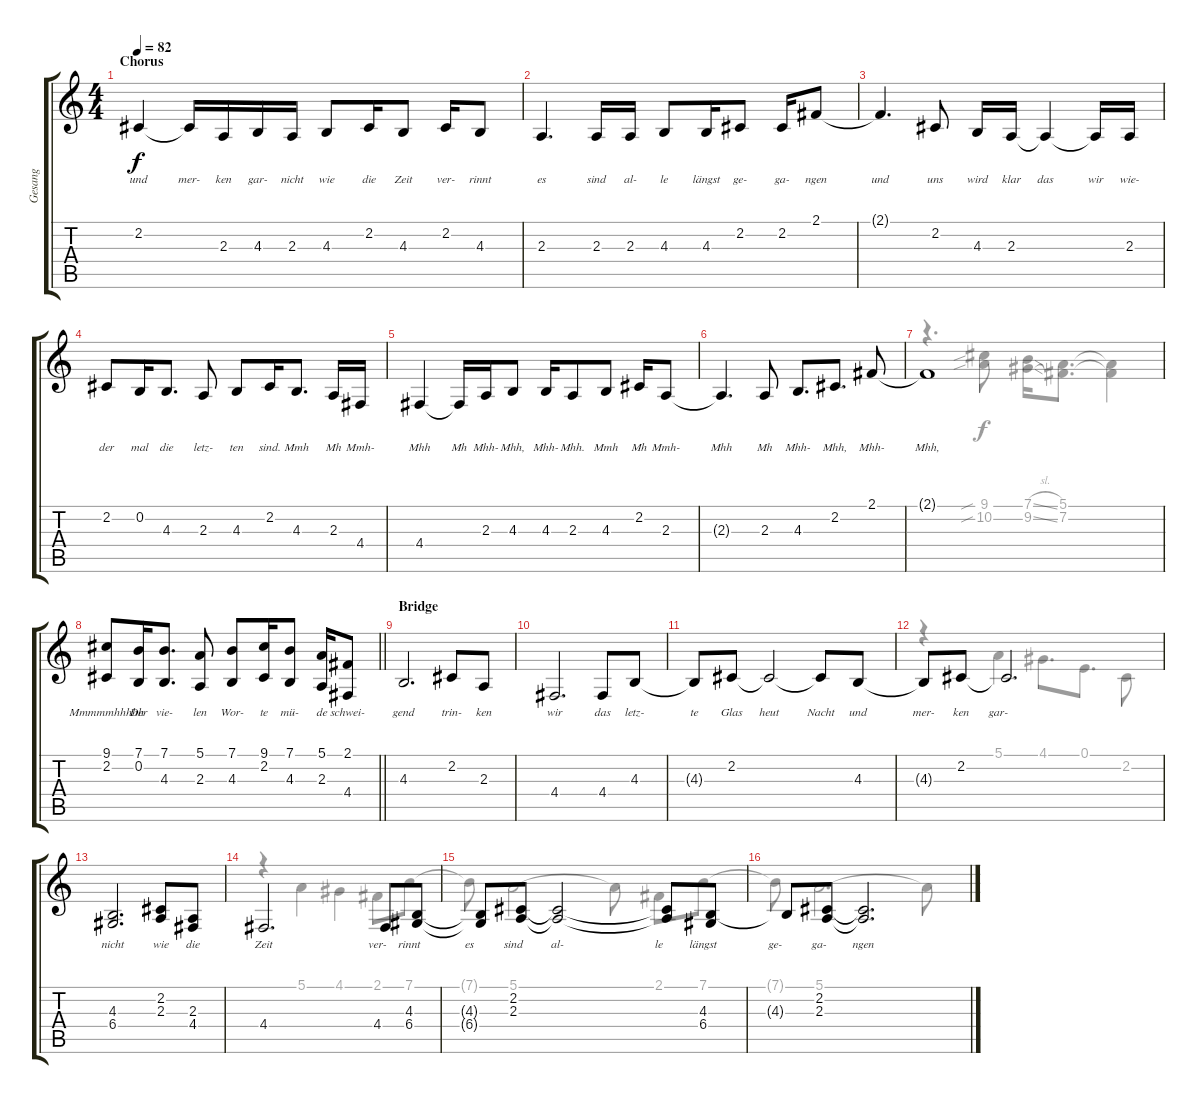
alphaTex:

\track ("Gesang" "Gesang") {instrument violin}
\staff {score tabs}
\tuning (E4 B3 G3 D3 A2 E2) {hide}
\voice
\ts (4 4)
\section ("" "Chorus")
\tempo 82
\clef g2
\ks c
2.2{t}.4{lyrics (0 "und") lyrics (1 "") lyrics (2 "") lyrics (3 "") lyrics (4 "") dy f} 2.2{t}.16{lyrics (0 "mer-") lyrics (1 "") lyrics (2 "") lyrics (3 "") lyrics (4 "")} 2.3.16{lyrics (0 "ken") lyrics (1 "") lyrics (2 "") lyrics (3 "") lyrics (4 "")} 4.3.16{lyrics (0 "gar-") lyrics (1 "") lyrics (2 "") lyrics (3 "") lyrics (4 "")} 2.3.16{lyrics (0 "nicht") lyrics (1 "") lyrics (2 "") lyrics (3 "") lyrics (4 "")} 4.3.8{lyrics (0 "wie") lyrics (1 "") lyrics (2 "") lyrics (3 "") lyrics (4 "")} 2.2.16{lyrics (0 "die") lyrics (1 "") lyrics (2 "") lyrics (3 "") lyrics (4 "")} 4.3.8{lyrics (0 "Zeit") lyrics (1 "") lyrics (2 "") lyrics (3 "") lyrics (4 "")} 2.2.16{lyrics (0 "ver-") lyrics (1 "") lyrics (2 "") lyrics (3 "") lyrics (4 "")} 4.3.8{lyrics (0 "rinnt") lyrics (1 "") lyrics (2 "") lyrics (3 "") lyrics (4 "")} |
2.3.4{d lyrics (0 "es") lyrics (1 "") lyrics (2 "") lyrics (3 "") lyrics (4 "")} 2.3.16{lyrics (0 "sind") lyrics (1 "") lyrics (2 "") lyrics (3 "") lyrics (4 "")} 2.3.16{lyrics (0 "al-") lyrics (1 "") lyrics (2 "") lyrics (3 "") lyrics (4 "")} 4.3.8{lyrics (0 "le") lyrics (1 "") lyrics (2 "") lyrics (3 "") lyrics (4 "")} 4.3.16{lyrics (0 "längst") lyrics (1 "") lyrics (2 "") lyrics (3 "") lyrics (4 "")} 2.2.8{lyrics (0 "ge-") lyrics (1 "") lyrics (2 "") lyrics (3 "") lyrics (4 "")} 2.2.16{lyrics (0 "ga-") lyrics (1 "") lyrics (2 "") lyrics (3 "") lyrics (4 "")} 2.1.8{lyrics (0 "ngen") lyrics (1 "") lyrics (2 "") lyrics (3 "") lyrics (4 "")} |
2.1{t}.4{d lyrics (0 "und") lyrics (1 "") lyrics (2 "") lyrics (3 "") lyrics (4 "")} 2.2.8{lyrics (0 "uns") lyrics (1 "") lyrics (2 "") lyrics (3 "") lyrics (4 "")} 4.3.16{lyrics (0 "wird") lyrics (1 "") lyrics (2 "") lyrics (3 "") lyrics (4 "")} 2.3.16{lyrics (0 "klar") lyrics (1 "") lyrics (2 "") lyrics (3 "") lyrics (4 "")} 2.3{t}.4{lyrics (0 "das") lyrics (1 "") lyrics (2 "") lyrics (3 "") lyrics (4 "")} 2.3{t}.16{lyrics (0 "wir") lyrics (1 "") lyrics (2 "") lyrics (3 "") lyrics (4 "")} 2.3.16{lyrics (0 "wie-") lyrics (1 "") lyrics (2 "") lyrics (3 "") lyrics (4 "")} |
2.2.8{lyrics (0 "der") lyrics (1 "") lyrics (2 "") lyrics (3 "") lyrics (4 "")} 0.2.16{lyrics (0 "mal") lyrics (1 "") lyrics (2 "") lyrics (3 "") lyrics (4 "")} 4.3.8{d lyrics (0 "die") lyrics (1 "") lyrics (2 "") lyrics (3 "") lyrics (4 "")} 2.3.8{lyrics (0 "letz-") lyrics (1 "") lyrics (2 "") lyrics (3 "") lyrics (4 "")} 4.3.8{lyrics (0 "ten") lyrics (1 "") lyrics (2 "") lyrics (3 "") lyrics (4 "")} 2.2.16{lyrics (0 "sind.") lyrics (1 "") lyrics (2 "") lyrics (3 "") lyrics (4 "")} 4.3.8{d lyrics (0 "Mmh") lyrics (1 "") lyrics (2 "") lyrics (3 "") lyrics (4 "")} 2.3.16{lyrics (0 "Mh") lyrics (1 "") lyrics (2 "") lyrics (3 "") lyrics (4 "")} 4.4.16{lyrics (0 "Mmh-") lyrics (1 "") lyrics (2 "") lyrics (3 "") lyrics (4 "")} |
4.4.4{lyrics (0 "Mhh") lyrics (1 "") lyrics (2 "") lyrics (3 "") lyrics (4 "")} 4.4{t}.16{lyrics (0 "Mh") lyrics (1 "") lyrics (2 "") lyrics (3 "") lyrics (4 "")} 2.3.16{lyrics (0 "Mhh-") lyrics (1 "") lyrics (2 "") lyrics (3 "") lyrics (4 "")} 4.3.8{lyrics (0 "Mhh,") lyrics (1 "") lyrics (2 "") lyrics (3 "") lyrics (4 "")} 4.3.16{lyrics (0 "Mhh-") lyrics (1 "") lyrics (2 "") lyrics (3 "") lyrics (4 "")} 2.3.8{lyrics (0 "Mhh.") lyrics (1 "") lyrics (2 "") lyrics (3 "") lyrics (4 "")} 4.3.8{lyrics (0 "Mmh") lyrics (1 "") lyrics (2 "") lyrics (3 "") lyrics (4 "")} 2.2.16{lyrics (0 "Mh") lyrics (1 "") lyrics (2 "") lyrics (3 "") lyrics (4 "")} 2.3.8{lyrics (0 "Mmh-") lyrics (1 "") lyrics (2 "") lyrics (3 "") lyrics (4 "")} |
2.3{t}.4{d lyrics (0 "Mhh") lyrics (1 "") lyrics (2 "") lyrics (3 "") lyrics (4 "")} 2.3.8{lyrics (0 "Mh") lyrics (1 "") lyrics (2 "") lyrics (3 "") lyrics (4 "")} 4.3.8{d lyrics (0 "Mhh-") lyrics (1 "") lyrics (2 "") lyrics (3 "") lyrics (4 "")} 2.2.8{d lyrics (0 "Mhh,") lyrics (1 "") lyrics (2 "") lyrics (3 "") lyrics (4 "")} 2.1.8{lyrics (0 "Mhh-") lyrics (1 "") lyrics (2 "") lyrics (3 "") lyrics (4 "")} |
2.1{t}.1{lyrics (0 "Mhh,") lyrics (1 "") lyrics (2 "") lyrics (3 "") lyrics (4 "")} |
\barLineRight lightlight
(9.1 2.2).8{lyrics (0 "Mmmmmhhhhh") lyrics (1 "") lyrics (2 "") lyrics (3 "") lyrics (4 "")} (7.1 0.2).16{lyrics (0 "Der") lyrics (1 "") lyrics (2 "") lyrics (3 "") lyrics (4 "")} (7.1 4.3).8{d lyrics (0 "vie-") lyrics (1 "") lyrics (2 "") lyrics (3 "") lyrics (4 "")} (5.1 2.3).8{lyrics (0 "len") lyrics (1 "") lyrics (2 "") lyrics (3 "") lyrics (4 "")} (7.1 4.3).8{lyrics (0 "Wor-") lyrics (1 "") lyrics (2 "") lyrics (3 "") lyrics (4 "")} (9.1 2.2).16{lyrics (0 "te") lyrics (1 "") lyrics (2 "") lyrics (3 "") lyrics (4 "")} (7.1 4.3).8{lyrics (0 "mü-") lyrics (1 "") lyrics (2 "") lyrics (3 "") lyrics (4 "")} (5.1 2.3).16{lyrics (0 "de") lyrics (1 "") lyrics (2 "") lyrics (3 "") lyrics (4 "")} (2.1 4.4).8{lyrics (0 "schwei-") lyrics (1 "") lyrics (2 "") lyrics (3 "") lyrics (4 "")} |
\section ("" "Bridge")
4.3.2{d lyrics (0 "gend") lyrics (1 "") lyrics (2 "") lyrics (3 "") lyrics (4 "")} 2.2.8{lyrics (0 "trin-") lyrics (1 "") lyrics (2 "") lyrics (3 "") lyrics (4 "")} 2.3.8{lyrics (0 "ken") lyrics (1 "") lyrics (2 "") lyrics (3 "") lyrics (4 "")} |
4.4.2{d lyrics (0 "wir") lyrics (1 "") lyrics (2 "") lyrics (3 "") lyrics (4 "")} 4.4.8{lyrics (0 "das") lyrics (1 "") lyrics (2 "") lyrics (3 "") lyrics (4 "")} 4.3.8{lyrics (0 "letz-") lyrics (1 "") lyrics (2 "") lyrics (3 "") lyrics (4 "")} |
4.3{t}.8{lyrics (0 "te") lyrics (1 "") lyrics (2 "") lyrics (3 "") lyrics (4 "")} 2.2.8{lyrics (0 "Glas") lyrics (1 "") lyrics (2 "") lyrics (3 "") lyrics (4 "")} 2.2{t}.2{lyrics (0 "heut") lyrics (1 "") lyrics (2 "") lyrics (3 "") lyrics (4 "")} 2.2{t}.8{lyrics (0 "Nacht") lyrics (1 "") lyrics (2 "") lyrics (3 "") lyrics (4 "")} 4.3.8{lyrics (0 "und") lyrics (1 "") lyrics (2 "") lyrics (3 "") lyrics (4 "")} |
4.3{t}.8{lyrics (0 "mer-") lyrics (1 "") lyrics (2 "") lyrics (3 "") lyrics (4 "")} 2.2.8{lyrics (0 "ken") lyrics (1 "") lyrics (2 "") lyrics (3 "") lyrics (4 "")} 2.2{t}.2{d lyrics (0 "gar-") lyrics (1 "") lyrics (2 "") lyrics (3 "") lyrics (4 "")} |
(4.3 6.4).2{d lyrics (0 "nicht") lyrics (1 "") lyrics (2 "") lyrics (3 "") lyrics (4 "")} (2.2 2.3).8{lyrics (0 "wie") lyrics (1 "") lyrics (2 "") lyrics (3 "") lyrics (4 "")} (2.3 4.4).8{lyrics (0 "die") lyrics (1 "") lyrics (2 "") lyrics (3 "") lyrics (4 "")} |
4.4.2{d lyrics (0 "Zeit") lyrics (1 "") lyrics (2 "") lyrics (3 "") lyrics (4 "")} 4.4.8{lyrics (0 "ver-") lyrics (1 "") lyrics (2 "") lyrics (3 "") lyrics (4 "")} (4.3 6.4).8{lyrics (0 "rinnt") lyrics (1 "") lyrics (2 "") lyrics (3 "") lyrics (4 "")} |
(4.3{t} 6.4{t}).8{lyrics (0 "es") lyrics (1 "") lyrics (2 "") lyrics (3 "") lyrics (4 "")} (2.2 2.3).8{lyrics (0 "sind") lyrics (1 "") lyrics (2 "") lyrics (3 "") lyrics (4 "")} (2.2{t} 2.3{t}).2{lyrics (0 "al-") lyrics (1 "") lyrics (2 "") lyrics (3 "") lyrics (4 "")} (2.2{t} 2.3{t}).8{lyrics (0 "le") lyrics (1 "") lyrics (2 "") lyrics (3 "") lyrics (4 "")} (4.3 6.4).8{lyrics (0 "längst") lyrics (1 "") lyrics (2 "") lyrics (3 "") lyrics (4 "")} |
4.3{t}.8{lyrics (0 "ge-") lyrics (1 "") lyrics (2 "") lyrics (3 "") lyrics (4 "")} (2.2 2.3).8{lyrics (0 "ga-") lyrics (1 "") lyrics (2 "") lyrics (3 "") lyrics (4 "")} (2.2{t} 2.3{t}).2{d lyrics (0 "ngen") lyrics (1 "") lyrics (2 "") lyrics (3 "") lyrics (4 "")}
\voice
\clef g2
\ottava regular
\simile none
\ks c
|
|
|
|
|
|
r.4{d} (9.1{sib} 10.2{sib}).8 (7.1{sl} 9.2{sl}).16 (5.1 7.2).8{d} (5.1{t} 7.2{t}).4{dy f} |
\barLineRight lightlight
|
|
|
|
r.4 5.1.4 4.1.8{d} 0.1.8{d} 2.2.8 |
|
r.4 5.1.4 4.1.4 2.1.8 7.1.8 |
7.1{t}.8 5.1.2 5.1{t}.8 2.1.8 7.1.8 |
7.1{t}.8 5.1.2{d} 5.1{t}.8
